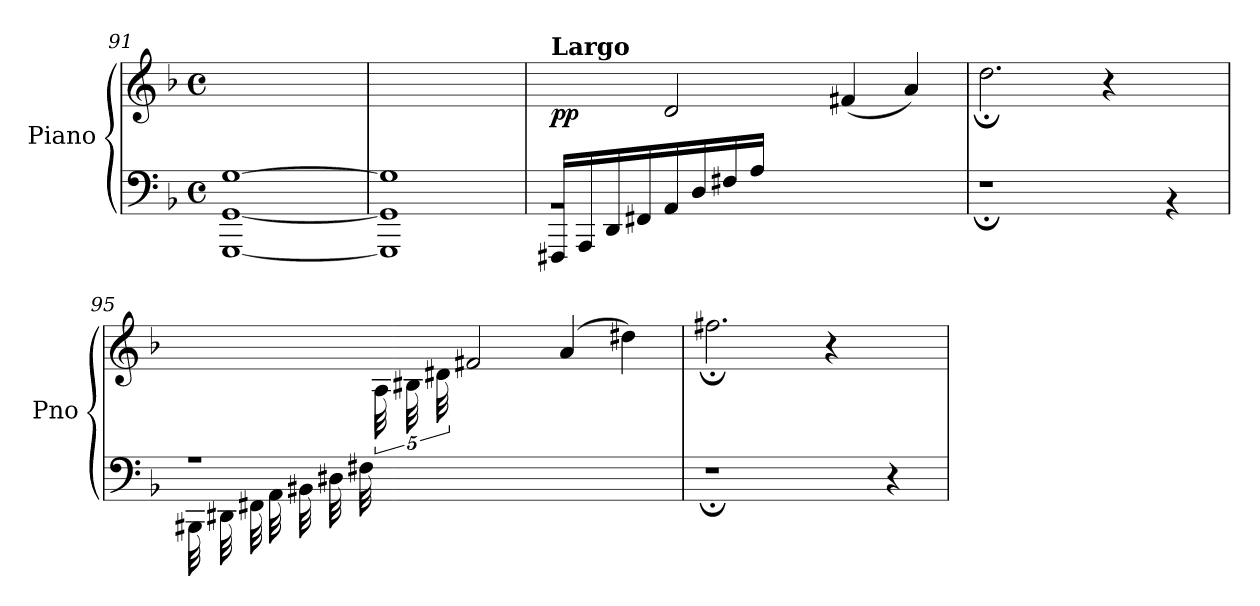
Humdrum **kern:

**kern	**kern	**dynam
*part1	*part1	*part1
*staff2	*staff1	*staff1/2
*I"Piano	*	*
*I'Pno	*	*
*clefF4	*clefG2	*
*k[b-]	*k[b-]	*
*M4/4	*M4/4	*
*met(c)	*met(c)	*
=91	=91	=91
*^	*	*
*	*^	*	*
1ryy	[1GGG [1GG	[1G	1ryy	.
=92	=92	=92	=92	=92
1ryy	1GGG] 1GG]	1G]	1ryy	.
!!LO:LB:g=z
=93	=93	=93	=93	=93
*	*	*	*^	*
!	!	!	!LO:TX:a:B:t=Largo	!	!
!	!	!	!	!	!LO:DY:b
1ryy	1rBB	16FFF#X/LL	1ryy	4ryy	pp
.	.	16AAA/	.	.	.
.	.	16DD/	.	.	.
.	.	16FF#X/	.	.	.
.	.	16AA/	.	2d/	.
.	.	16D/	.	.	.
.	.	16F#X/	.	.	.
.	.	16A/JJ	.	.	.
.	.	2.ryy	.	.	.
.	.	.	.	(<4f#X/	.
4ryy	4ryy	.	4ryy	4a/)	.
*	*v	*v	*	*	*
=94	=94	=94	=94	=94
1ryy	1r;<	1ryy	2.dd;<\	.
.	.	.	4r	.
4ryy	4rBB	4ryy	4ryy	.
=95	=95	=95	=95	=95
*	*^	*	*	*
*	*	*Xtuplet	*	*	*
1ryy	1r	40BBB#X\	1ryy	40%7ryy	.
.	.	40DD#X\	.	.	.
.	.	40FF#X\	.	.	.
.	.	40AA\	.	.	.
.	.	40BB#X\	.	.	.
.	.	40D#X\	.	.	.
.	.	40F#X\	.	.	.
.	.	40%43ryy	.	40A\	.
.	.	.	.	40B#X\	.
.	.	.	.	40d#X\	.
.	.	.	.	2f#X/	.
.	.	.	.	(>4a/	.
4ryy	4ryy	.	4ryy	4dd#X\)	.
*	*v	*v	*	*	*
=96	=96	=96	=96	=96
1ryy	1r;<	1ryy	2.ff#X;<\	.
.	.	.	4r	.
4ryy	4r	4ryy	4ryy	.
*v	*v	*	*	*
*	*v	*v	*
=	=	=
*-	*-	*-
